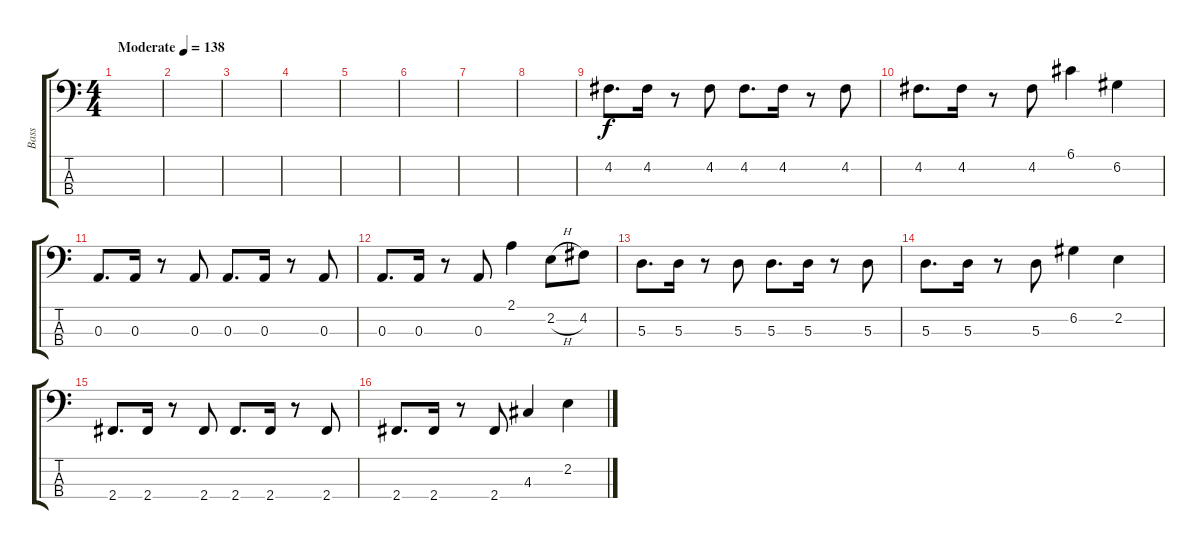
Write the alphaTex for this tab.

\track ("Bass" "Bass") {instrument electricbassfinger}
\staff {score tabs}
\tuning (G2 D2 A1 E1) {hide}
\ts (4 4)
\tempo (138 "Moderate")
\clef f4
\ks c
|
|
|
|
|
|
|
|
4.2.8{d} 4.2.16 r.8 4.2.8 4.2.8{d} 4.2.16 r.8 4.2.8 |
4.2.8{d} 4.2.16 r.8 4.2.8 6.1.4 6.2.4 |
0.3.8{d} 0.3.16 r.8 0.3.8 0.3.8{d} 0.3.16 r.8 0.3.8 |
0.3.8{d} 0.3.16 r.8 0.3.8 2.1.4 2.2{h}.8 4.2.8 |
5.3.8{d} 5.3.16 r.8 5.3.8 5.3.8{d} 5.3.16 r.8 5.3.8 |
5.3.8{d} 5.3.16 r.8 5.3.8 6.2.4 2.2.4 |
2.4.8{d} 2.4.16 r.8 2.4.8 2.4.8{d} 2.4.16 r.8 2.4.8 |
2.4.8{d} 2.4.16 r.8 2.4.8 4.3.4 2.2.4
